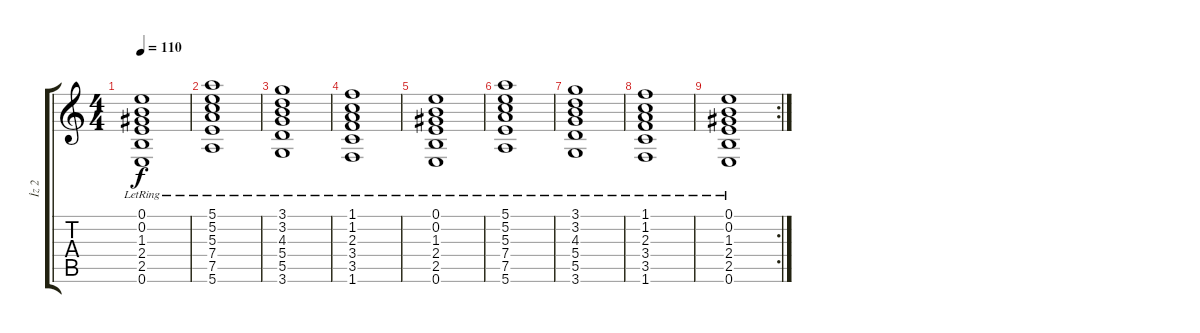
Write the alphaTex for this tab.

\track ("İz 2" "İz 2") {instrument electricguitarmuted}
\staff {score tabs}
\tuning (E4 B3 G3 D3 A2 E2) {hide}
\ts (4 4)
\tempo 110
\clef g2
\ks c
(0.1{lr} 0.2{lr} 1.3{lr} 2.4{lr} 2.5{lr} 0.6{lr}).1{dy f} |
(5.1{lr} 5.2{lr} 5.3 7.4{lr} 7.5{lr} 5.6{lr}).1 |
(3.1{lr} 3.2{lr} 4.3{lr} 5.4{lr} 5.5{lr} 3.6{lr}).1 |
(1.1{lr} 1.2{lr} 2.3{lr} 3.4{lr} 3.5{lr} 1.6{lr}).1 |
(0.1{lr} 0.2{lr} 1.3{lr} 2.4{lr} 2.5{lr} 0.6{lr}).1 |
(5.1{lr} 5.2{lr} 5.3 7.4{lr} 7.5{lr} 5.6{lr}).1 |
(3.1{lr} 3.2{lr} 4.3{lr} 5.4{lr} 5.5{lr} 3.6{lr}).1 |
(1.1{lr} 1.2{lr} 2.3{lr} 3.4{lr} 3.5{lr} 1.6{lr}).1 |
\rc 2
(0.1{lr} 0.2{lr} 1.3{lr} 2.4{lr} 2.5{lr} 0.6{lr}).1
